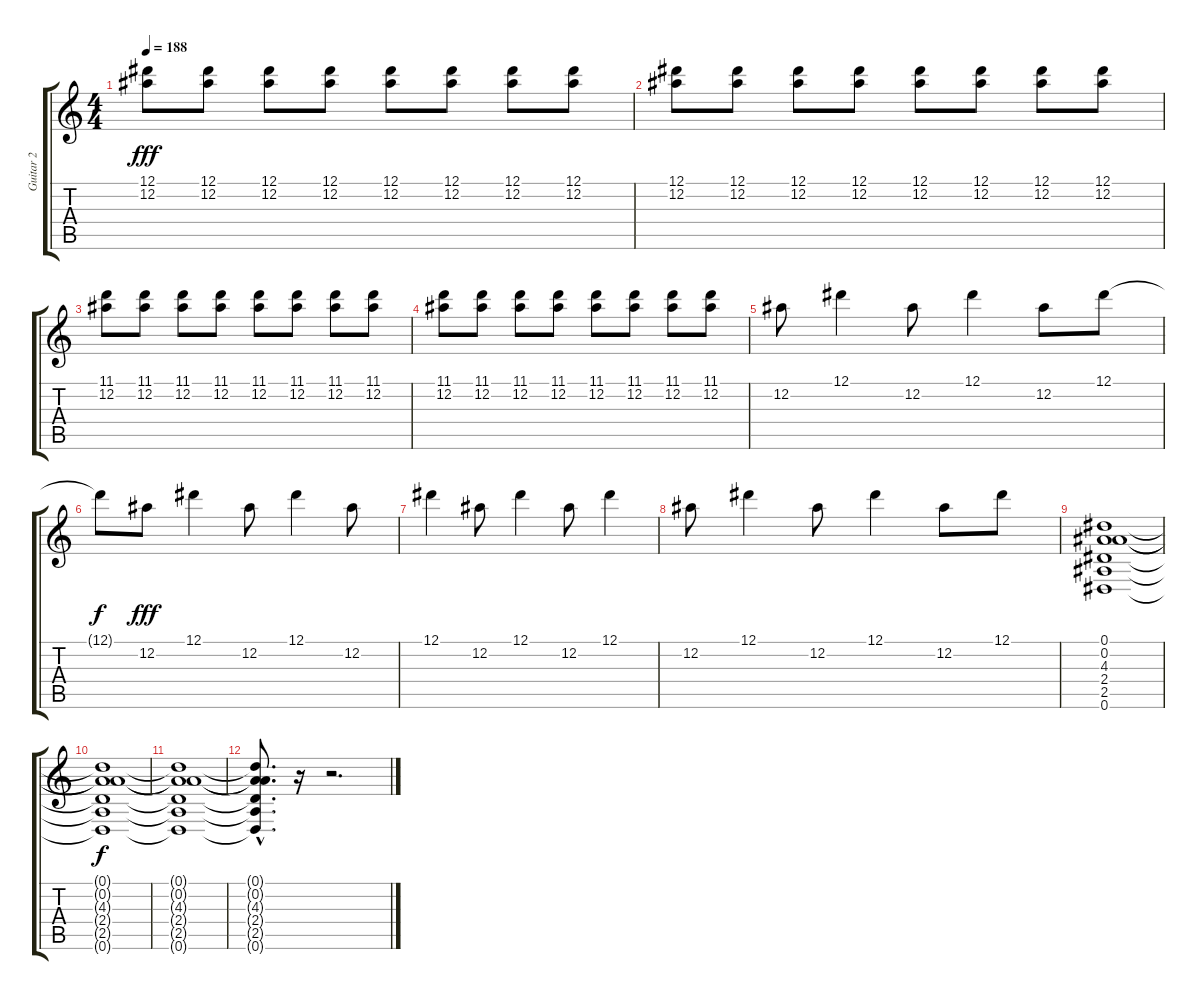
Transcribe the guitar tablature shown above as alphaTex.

\track ("Guitar 2" "Guitar 2") {instrument distortionguitar}
\staff {score tabs}
\tuning (Eb4 Bb3 Gb3 Db3 Ab2 Eb2) {hide}
\ts (4 4)
\tempo 188
\clef g2
\ks c
(12.1 12.2).8{dy fff} (12.1 12.2).8 (12.1 12.2).8 (12.1 12.2).8 (12.1 12.2).8 (12.1 12.2).8 (12.1 12.2).8 (12.1 12.2).8 |
(12.1 12.2).8 (12.1 12.2).8 (12.1 12.2).8 (12.1 12.2).8 (12.1 12.2).8 (12.1 12.2).8 (12.1 12.2).8 (12.1 12.2).8 |
(11.1 12.2).8 (11.1 12.2).8 (11.1 12.2).8 (11.1 12.2).8 (11.1 12.2).8 (11.1 12.2).8 (11.1 12.2).8 (11.1 12.2).8 |
(11.1 12.2).8 (11.1 12.2).8 (11.1 12.2).8 (11.1 12.2).8 (11.1 12.2).8 (11.1 12.2).8 (11.1 12.2).8 (11.1 12.2).8 |
12.2.8 12.1.4 12.2.8 12.1.4 12.2.8 12.1.8 |
12.1{t}.8{dy f} 12.2.8{dy fff} 12.1.4 12.2.8 12.1.4 12.2.8 |
12.1.4 12.2.8 12.1.4 12.2.8 12.1.4 |
12.2.8 12.1.4 12.2.8 12.1.4 12.2.8 12.1.8 |
(0.1 0.2 4.3 2.4 2.5 0.6).1 |
(0.1{t} 0.2{t} 4.3{t} 2.4{t} 2.5{t} 0.6{t}).1{dy f} |
(0.1{t} 0.2{t} 4.3{t} 2.4{t} 2.5{t} 0.6{t}).1 |
(0.1{hac t} 0.2{hac t} 4.3{hac t} 2.4{hac t} 2.5{hac t} 0.6{hac t}).8{d} r.16 r.2{d}
